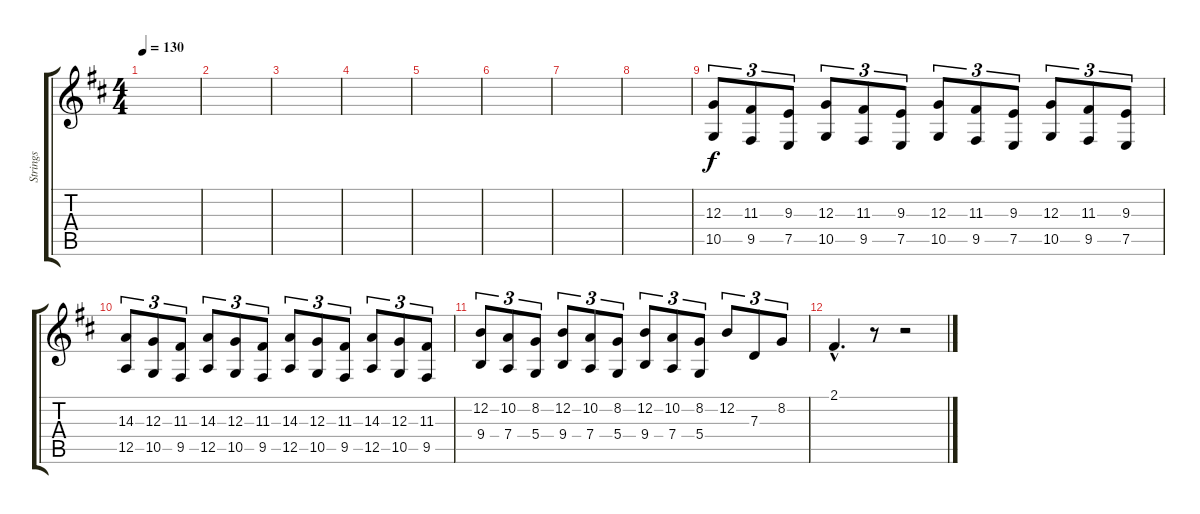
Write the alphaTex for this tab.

\track ("Strings" "Strings") {instrument stringensemble2}
\staff {score tabs}
\tuning (E4 B3 G3 D3 A2 E2) {hide}
\ts (4 4)
\tempo 130
\clef g2
\ks d
|
|
|
|
|
|
|
|
(12.3 10.5).8{tu (3 2)} (11.3 9.5).8{tu (3 2)} (9.3 7.5).8{tu (3 2)} (12.3 10.5).8{tu (3 2)} (11.3 9.5).8{tu (3 2)} (9.3 7.5).8{tu (3 2)} (12.3 10.5).8{tu (3 2)} (11.3 9.5).8{tu (3 2)} (9.3 7.5).8{tu (3 2)} (12.3 10.5).8{tu (3 2)} (11.3 9.5).8{tu (3 2)} (9.3 7.5).8{tu (3 2)} |
(14.3 12.5).8{tu (3 2)} (12.3 10.5).8{tu (3 2)} (11.3 9.5).8{tu (3 2)} (14.3 12.5).8{tu (3 2)} (12.3 10.5).8{tu (3 2)} (11.3 9.5).8{tu (3 2)} (14.3 12.5).8{tu (3 2)} (12.3 10.5).8{tu (3 2)} (11.3 9.5).8{tu (3 2)} (14.3 12.5).8{tu (3 2)} (12.3 10.5).8{tu (3 2)} (11.3 9.5).8{tu (3 2)} |
(12.2 9.4).8{tu (3 2)} (10.2 7.4).8{tu (3 2)} (8.2 5.4).8{tu (3 2)} (12.2 9.4).8{tu (3 2)} (10.2 7.4).8{tu (3 2)} (8.2 5.4).8{tu (3 2)} (12.2 9.4).8{tu (3 2)} (10.2 7.4).8{tu (3 2)} (8.2 5.4).8{tu (3 2)} 12.2.8{tu (3 2)} 7.3.8{tu (3 2)} 8.2.8{tu (3 2)} |
2.1{hac}.4{d} r.8 r.2
